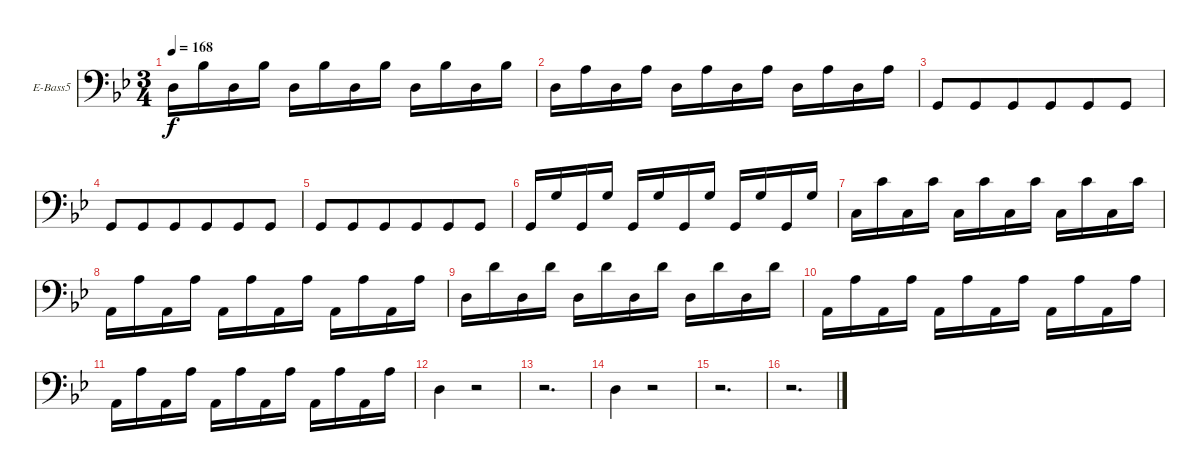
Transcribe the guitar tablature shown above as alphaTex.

\defaultSystemsLayout 4
\bracketExtendMode groupsimilarinstruments
\firstSystemTrackNameOrientation horizontal
\otherSystemsTrackNameOrientation horizontal
\track ("Violoncello" "E-Bass5") {instrument electricbassfinger}
\staff {score}
\tuning (G2 D2 A1 E1 B0)
\ts (3 4)
\tempo 168
\clef f4
\ks gminor
0.2.16{dy f} 3.1.16 0.2.16 3.1.16 0.2.16 3.1.16 0.2.16 3.1.16 0.2.16 3.1.16 0.2.16 3.1.16 |
0.2.16 2.1.16 0.2.16 2.1.16 0.2.16 2.1.16 0.2.16 2.1.16 0.2.16 2.1.16 0.2.16 2.1.16 |
3.4.8{beam merge} 3.4.8{beam merge} 3.4.8{beam merge} 3.4.8{beam merge} 3.4.8{beam merge} 3.4.8{beam merge} |
3.4.8{beam merge} 3.4.8{beam merge} 3.4.8{beam merge} 3.4.8{beam merge} 3.4.8{beam merge} 3.4.8{beam merge} |
3.4.8{beam merge} 3.4.8{beam merge} 3.4.8{beam merge} 3.4.8{beam merge} 3.4.8 3.4.8 |
3.4.16 0.1.16 3.4.16 0.1.16 3.4.16 0.1.16 3.4.16 0.1.16 3.4.16 0.1.16 3.4.16 0.1.16 |
3.3.16 5.1.16 3.3.16 5.1.16 3.3.16 5.1.16 3.3.16 5.1.16 3.3.16 5.1.16 3.3.16 5.1.16 |
5.4.16 7.2.16 5.4.16 7.2.16 5.4.16 7.2.16 5.4.16 7.2.16 5.4.16 7.2.16 5.4.16 7.2.16 |
0.2.16 7.1.16 0.2.16 7.1.16 0.2.16 7.1.16 0.2.16 7.1.16 0.2.16 7.1.16 0.2.16 7.1.16 |
0.3.16 2.1.16 0.3.16 2.1.16 0.3.16 2.1.16 0.3.16 2.1.16 0.3.16 2.1.16 0.3.16 2.1.16 |
0.3.16 2.1.16 0.3.16 2.1.16 0.3.16 2.1.16 0.3.16 2.1.16 0.3.16 2.1.16 0.3.16 2.1.16 |
0.2.4 r.2 |
r.2{d} |
0.2.4 r.2 |
r.2{d} |
r.2{d}
